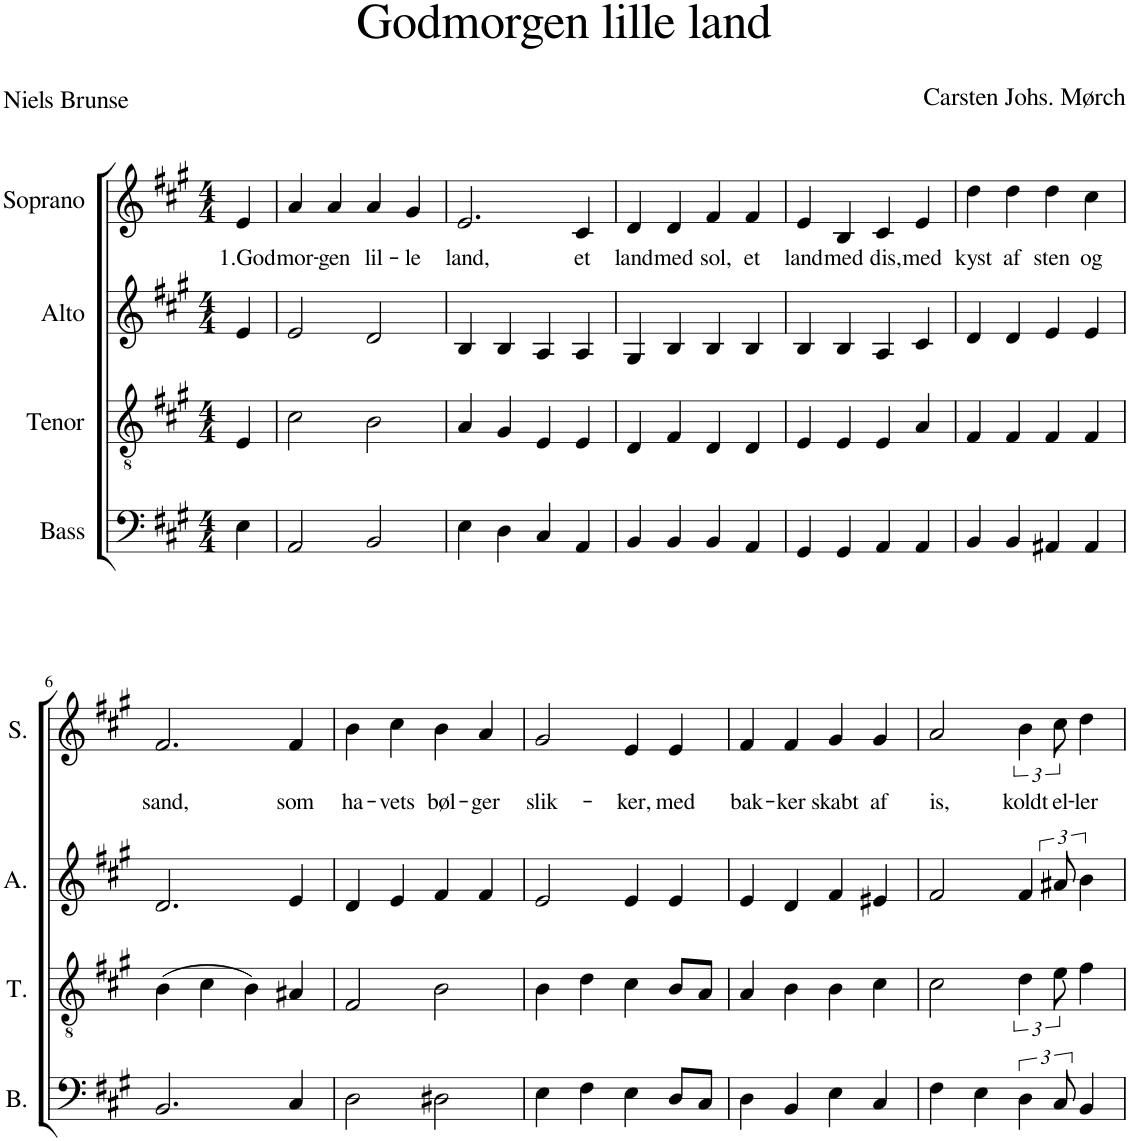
**kern	**kern	**kern	**kern	**text
*part4	*part3	*part2	*part1	*part1
*staff4	*staff3	*staff2	*staff1	*staff1
*I"Bass	*I"Tenor	*I"Alto	*I"Soprano	*
*I'B.	*I'T.	*I'A.	*I'S.	*
*clefF4	*clefGv2	*clefG2	*clefG2	*
*k[f#c#g#]	*k[f#c#g#]	*k[f#c#g#]	*k[f#c#g#]	*
*M4/4	*M4/4	*M4/4	*M4/4	*
=	=	=	=	=
!	!	!	!	!LO:LY:b
4E\	4E/	4e/	4e/	1.God
=1	=1	=1	=1	=1
!	!	!	!	!LO:LY:b
2AA/	2c#\	2e/	4a/	mor-
!	!	!	!	!LO:LY:b
.	.	.	4a/	-gen
!	!	!	!	!LO:LY:b
2BB/	2B\	2d/	4a/	lil-
!	!	!	!	!LO:LY:b
.	.	.	4g#/	-le
=2	=2	=2	=2	=2
!	!	!	!	!LO:LY:b
4E\	4A/	4B/	2.e/	land,
4D\	4G#/	4B/	.	.
4C#/	4E/	4A/	.	.
!	!	!	!	!LO:LY:b
4AA/	4E/	4A/	4c#/	et
=3	=3	=3	=3	=3
!	!	!	!	!LO:LY:b
4BB/	4D/	4G#/	4d/	land
!	!	!	!	!LO:LY:b
4BB/	4F#/	4B/	4d/	med
!	!	!	!	!LO:LY:b
4BB/	4D/	4B/	4f#/	sol,
!	!	!	!	!LO:LY:b
4AA/	4D/	4B/	4f#/	et
=4	=4	=4	=4	=4
!	!	!	!	!LO:LY:b
4GG#/	4E/	4B/	4e/	land
!	!	!	!	!LO:LY:b
4GG#/	4E/	4B/	4B/	med
!	!	!	!	!LO:LY:b
4AA/	4E/	4A/	4c#/	dis,
!	!	!	!	!LO:LY:b
4AA/	4A/	4c#/	4e/	med
=5	=5	=5	=5	=5
!	!	!	!	!LO:LY:b
4BB/	4F#/	4d/	4dd\	kyst
!	!	!	!	!LO:LY:b
4BB/	4F#/	4d/	4dd\	af
!	!	!	!	!LO:LY:b
4AA#X/	4F#/	4e/	4dd\	sten
!	!	!	!	!LO:LY:b
4AA#/	4F#/	4e/	4cc#\	og
!!LO:LB:g=z
=6	=6	=6	=6	=6
!	!	!	!	!LO:LY:b
2.BB/	(4B\	2.d/	2.f#/	sand,
.	4c#\	.	.	.
.	4B\)	.	.	.
!	!	!	!	!LO:LY:b
4C#/	4A#X/	4e/	4f#/	som
=7	=7	=7	=7	=7
!	!	!	!	!LO:LY:b
2D\	2F#/	4d/	4b\	ha-
!	!	!	!	!LO:LY:b
.	.	4e/	4cc#\	-vets
!	!	!	!	!LO:LY:b
2D#X\	2B\	4f#/	4b\	bøl-
!	!	!	!	!LO:LY:b
.	.	4f#/	4a/	-ger
=8	=8	=8	=8	=8
!	!	!	!	!LO:LY:b
4E\	4B\	2e/	2g#/	slik-
4F#\	4d\	.	.	.
!	!	!	!	!LO:LY:b
4E\	4c#\	4e/	4e/	-ker,
!	!	!	!	!LO:LY:b
8D/L	8B/L	4e/	4e/	med
8C#/J	8A/J	.	.	.
=9	=9	=9	=9	=9
!	!	!	!	!LO:LY:b
4D\	4A/	4e/	4f#/	bak-
!	!	!	!	!LO:LY:b
4BB/	4B\	4d/	4f#/	-ker
!	!	!	!	!LO:LY:b
4E\	4B\	4f#/	4g#/	skabt
!	!	!	!	!LO:LY:b
4C#/	4c#\	4e#X/	4g#/	af
=10	=10	=10	=10	=10
!	!	!	!	!LO:LY:b
4F#\	2c#\	2f#/	2a/	is,
4E\	.	.	.	.
!	!	!	!	!LO:LY:b
6D\	6d\	6f#/	6b\	koldt
!	!	!	!	!LO:LY:b
12C#/	12e\	12a#X/	12cc#\	el-
!	!	!	!	!LO:LY:b
4BB/	4f#\	4b\	4dd\	-ler
=	=	=	=	=
*-	*-	*-	*-	*-
